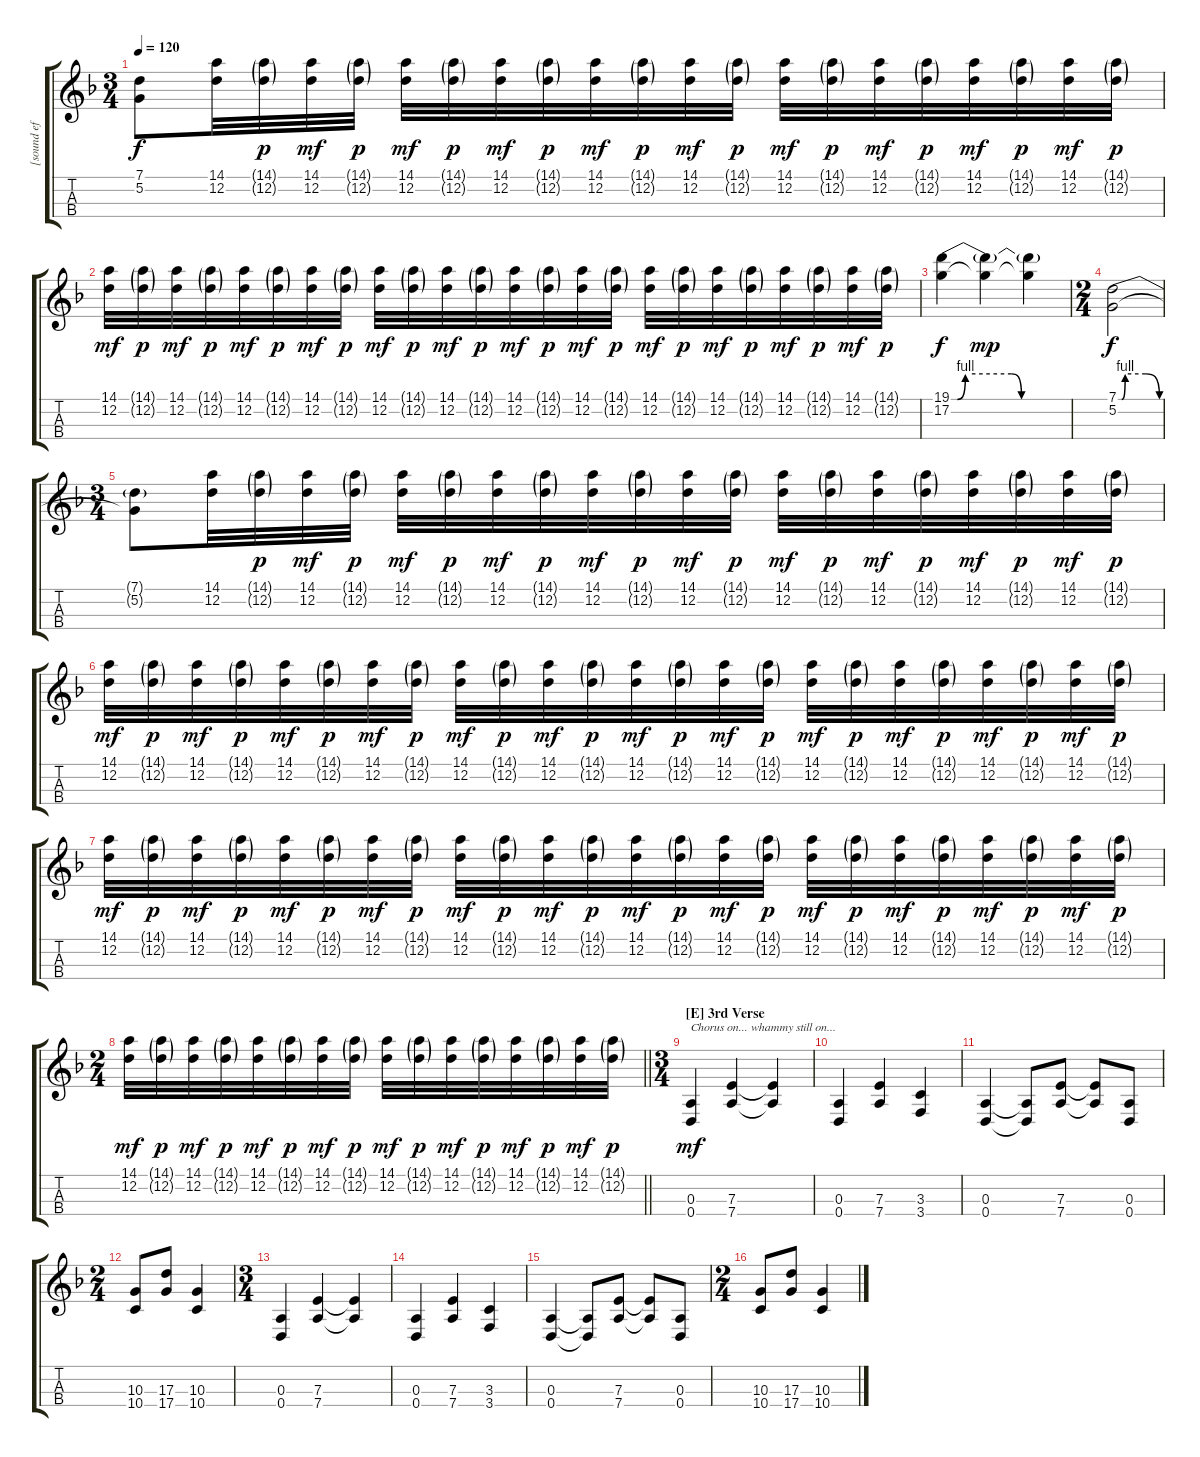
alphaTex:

\track (" [sound effects]" " [sound ef") {instrument electricbassfinger}
\staff {score tabs}
\tuning (G3 D3 A2 D2) {hide}
\ts (3 4)
\tempo 120
\clef g2
\ks dminor
(7.1{t} 5.2{t}).8{dy f} (14.1 12.2).32 (14.1{g} 12.2{g}).32{dy p} (14.1 12.2).32{dy mf} (14.1{g} 12.2{g}).32{dy p} (14.1 12.2).32{dy mf} (14.1{g} 12.2{g}).32{dy p} (14.1 12.2).32{dy mf} (14.1{g} 12.2{g}).32{dy p} (14.1 12.2).32{dy mf} (14.1{g} 12.2{g}).32{dy p} (14.1 12.2).32{dy mf} (14.1{g} 12.2{g}).32{dy p} (14.1 12.2).32{dy mf} (14.1{g} 12.2{g}).32{dy p} (14.1 12.2).32{dy mf} (14.1{g} 12.2{g}).32{dy p} (14.1 12.2).32{dy mf} (14.1{g} 12.2{g}).32{dy p} (14.1 12.2).32{dy mf} (14.1{g} 12.2{g}).32{dy p} |
(14.1 12.2).32{dy mf} (14.1{g} 12.2{g}).32{dy p} (14.1 12.2).32{dy mf} (14.1{g} 12.2{g}).32{dy p} (14.1 12.2).32{dy mf} (14.1{g} 12.2{g}).32{dy p} (14.1 12.2).32{dy mf} (14.1{g} 12.2{g}).32{dy p} (14.1 12.2).32{dy mf} (14.1{g} 12.2{g}).32{dy p} (14.1 12.2).32{dy mf} (14.1{g} 12.2{g}).32{dy p} (14.1 12.2).32{dy mf} (14.1{g} 12.2{g}).32{dy p} (14.1 12.2).32{dy mf} (14.1{g} 12.2{g}).32{dy p} (14.1 12.2).32{dy mf} (14.1{g} 12.2{g}).32{dy p} (14.1 12.2).32{dy mf} (14.1{g} 12.2{g}).32{dy p} (14.1 12.2).32{dy mf} (14.1{g} 12.2{g}).32{dy p} (14.1 12.2).32{dy mf} (14.1{g} 12.2{g}).32{dy p} |
(19.1{be (custom 0 0 3 0 7 4 30 4 35 0 60 0)} 17.2).4{dy f} (19.1{t} 17.2{t}).4{dy mp} (19.1{t} 17.2{t}).4 |
\ts (2 4)
(7.1{be (custom 0 0 5 0 10 4 40 4 60 0)} 5.2).2{dy f} |
\ts (3 4)
(7.1{t} 5.2{t}).8 (14.1 12.2).32 (14.1{g} 12.2{g}).32{dy p} (14.1 12.2).32{dy mf} (14.1{g} 12.2{g}).32{dy p} (14.1 12.2).32{dy mf} (14.1{g} 12.2{g}).32{dy p} (14.1 12.2).32{dy mf} (14.1{g} 12.2{g}).32{dy p} (14.1 12.2).32{dy mf} (14.1{g} 12.2{g}).32{dy p} (14.1 12.2).32{dy mf} (14.1{g} 12.2{g}).32{dy p} (14.1 12.2).32{dy mf} (14.1{g} 12.2{g}).32{dy p} (14.1 12.2).32{dy mf} (14.1{g} 12.2{g}).32{dy p} (14.1 12.2).32{dy mf} (14.1{g} 12.2{g}).32{dy p} (14.1 12.2).32{dy mf} (14.1{g} 12.2{g}).32{dy p} |
(14.1 12.2).32{dy mf volume 4} (14.1{g} 12.2{g}).32{dy p} (14.1 12.2).32{dy mf} (14.1{g} 12.2{g}).32{dy p} (14.1 12.2).32{dy mf} (14.1{g} 12.2{g}).32{dy p} (14.1 12.2).32{dy mf} (14.1{g} 12.2{g}).32{dy p} (14.1 12.2).32{dy mf} (14.1{g} 12.2{g}).32{dy p} (14.1 12.2).32{dy mf} (14.1{g} 12.2{g}).32{dy p} (14.1 12.2).32{dy mf} (14.1{g} 12.2{g}).32{dy p} (14.1 12.2).32{dy mf} (14.1{g} 12.2{g}).32{dy p} (14.1 12.2).32{dy mf} (14.1{g} 12.2{g}).32{dy p} (14.1 12.2).32{dy mf} (14.1{g} 12.2{g}).32{dy p} (14.1 12.2).32{dy mf} (14.1{g} 12.2{g}).32{dy p} (14.1 12.2).32{dy mf} (14.1{g} 12.2{g}).32{dy p} |
(14.1 12.2).32{dy mf} (14.1{g} 12.2{g}).32{dy p} (14.1 12.2).32{dy mf} (14.1{g} 12.2{g}).32{dy p} (14.1 12.2).32{dy mf} (14.1{g} 12.2{g}).32{dy p} (14.1 12.2).32{dy mf} (14.1{g} 12.2{g}).32{dy p} (14.1 12.2).32{dy mf} (14.1{g} 12.2{g}).32{dy p} (14.1 12.2).32{dy mf} (14.1{g} 12.2{g}).32{dy p} (14.1 12.2).32{dy mf} (14.1{g} 12.2{g}).32{dy p} (14.1 12.2).32{dy mf} (14.1{g} 12.2{g}).32{dy p} (14.1 12.2).32{dy mf} (14.1{g} 12.2{g}).32{dy p} (14.1 12.2).32{dy mf} (14.1{g} 12.2{g}).32{dy p} (14.1 12.2).32{dy mf} (14.1{g} 12.2{g}).32{dy p} (14.1 12.2).32{dy mf} (14.1{g} 12.2{g}).32{dy p} |
\ts (2 4)
\barLineRight lightlight
(14.1 12.2).32{dy mf} (14.1{g} 12.2{g}).32{dy p} (14.1 12.2).32{dy mf} (14.1{g} 12.2{g}).32{dy p} (14.1 12.2).32{dy mf} (14.1{g} 12.2{g}).32{dy p} (14.1 12.2).32{dy mf} (14.1{g} 12.2{g}).32{dy p} (14.1 12.2).32{dy mf} (14.1{g} 12.2{g}).32{dy p} (14.1 12.2).32{dy mf} (14.1{g} 12.2{g}).32{dy p} (14.1 12.2).32{dy mf} (14.1{g} 12.2{g}).32{dy p} (14.1 12.2).32{dy mf} (14.1{g} 12.2{g}).32{dy p} |
\ts (3 4)
\section ("" "[E] 3rd Verse")
(0.3 0.4).4{txt "Chorus on... whammy still on..." dy mf volume 8} (7.3 7.4).4 (7.3{t} 7.4{t}).4 |
(0.3 0.4).4 (7.3 7.4).4 (3.3 3.4).4 |
(0.3 0.4).4 (0.3{t} 0.4{t}).8 (7.3 7.4).8 (7.3{t} 7.4{t}).8 (0.3 0.4).8 |
\ts (2 4)
(10.3 10.4).8 (17.3 17.4).8 (10.3 10.4).4 |
\ts (3 4)
(0.3 0.4).4 (7.3 7.4).4 (7.3{t} 7.4{t}).4 |
(0.3 0.4).4 (7.3 7.4).4 (3.3 3.4).4 |
(0.3 0.4).4 (0.3{t} 0.4{t}).8 (7.3 7.4).8 (7.3{t} 7.4{t}).8 (0.3 0.4).8 |
\ts (2 4)
(10.3 10.4).8 (17.3 17.4).8 (10.3 10.4).4
